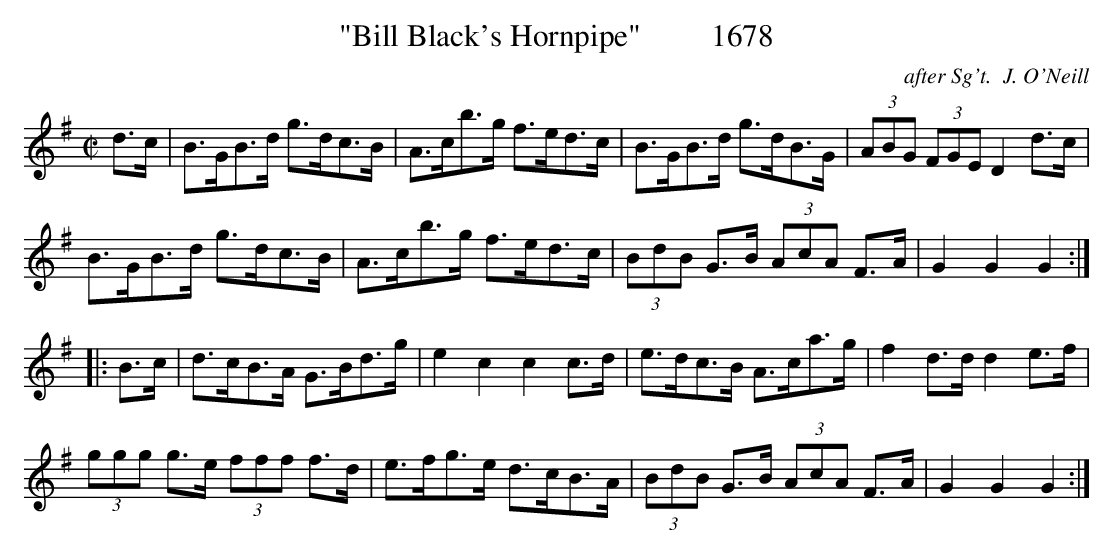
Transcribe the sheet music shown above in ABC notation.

X:1
T:"Bill Black's Hornpipe"         1678
C:after Sg't.  J. O'Neill
BRENNAN July 2003 (HTTP://WWW.SOSYOURMOM.COM)
M:C|
L:1/8
K:G
d3/2c/2|B3/2G/2B3/2d/2 g3/2d/2c3/2B/2|A3/2c/2b3/2g/2 f3/2e/2d3/2c/2|B3/2G/2B3/2d/2 g3/2d/2B3/2G/2|(3ABG  (3FGE D2d3/2c/2|
B3/2G/2B3/2d/2 g3/2d/2c3/2B/2|A3/2c/2b3/2g/2 f3/2e/2d3/2c/2|(3BdB G3/2B/2  (3AcA F3/2A/2|G2G2G2:|
|:B3/2c/2|d3/2c/2B3/2A/2 G3/2B/2d3/2g/2|e2c2c2c3/2d/2|e3/2d/2c3/2B/2 A3/2c/2a3/2g/2|f2d3/2d/2 d2e3/2f/2|
(3ggg g3/2e/2  (3fff f3/2d/2|e3/2f/2g3/2e/2 d3/2c/2B3/2A/2|(3BdB G3/2B/2 (3AcA F3/2A/2|G2G2G2:|
